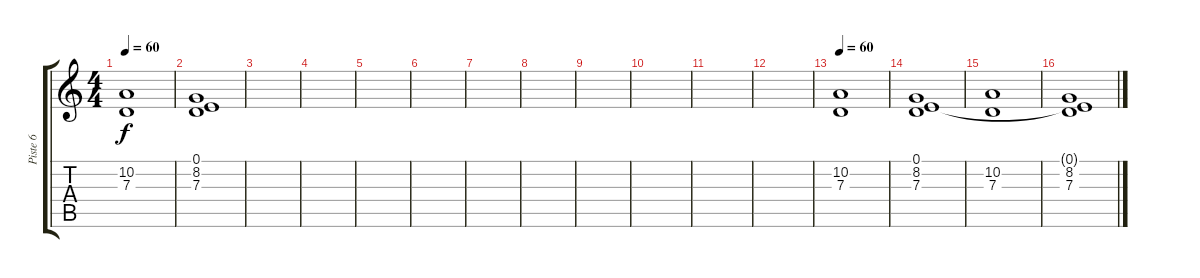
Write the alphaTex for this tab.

\track ("Piste 6" "Piste 6") {instrument lead2sawtooth}
\staff {score tabs}
\tuning (E4 B3 G3 D3 A2 E2) {hide}
\ts (4 4)
\tempo 60
\clef g2
\ks c
(10.2 7.3).1{dy f} |
(0.1{t} 8.2 7.3).1 |
|
|
|
|
|
|
|
|
|
|
\tempo 60
(10.2 7.3).1{volume 7 instrument fx4atmosphere} |
(0.1 8.2 7.3).1 |
(10.2 7.3).1 |
(0.1{t} 8.2 7.3).1
